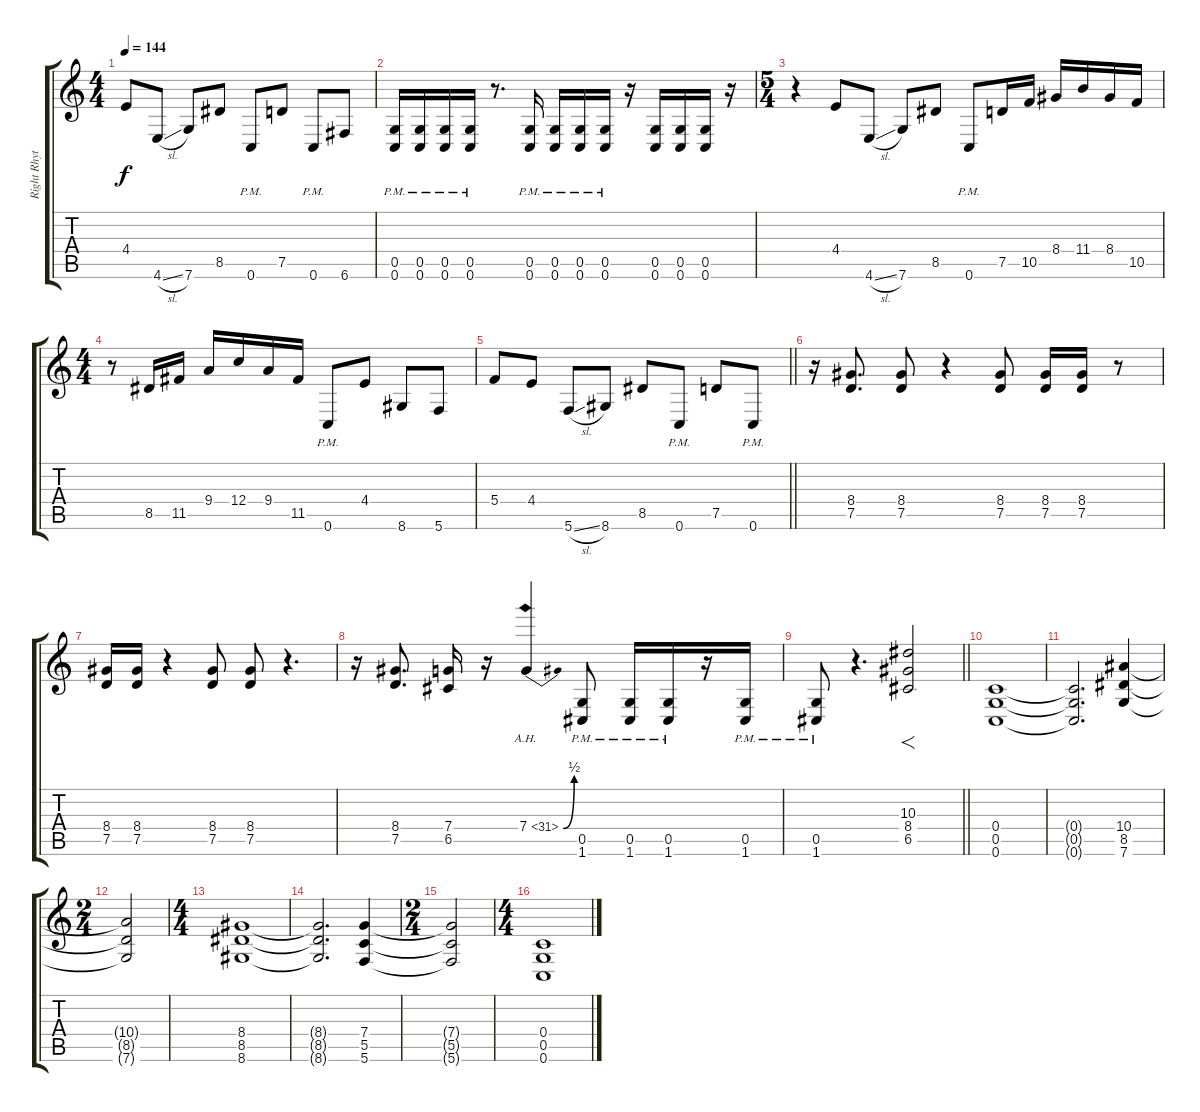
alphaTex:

\track ("Right Rhythm" "Right Rhyt") {instrument distortionguitar}
\staff {score tabs}
\tuning (D4 A3 F3 C3 G2 C2) {hide}
\ts (4 4)
\tempo 144
\clef g2
\ks c
4.4.8{dy f} 4.6{sl}.8 7.6.8 8.5.8 0.6{pm}.8 7.5.8 0.6{pm}.8 6.6.8 |
(0.5{pm} 0.6{pm}).16 (0.5{pm} 0.6{pm}).16 (0.5{pm} 0.6{pm}).16 (0.5{pm} 0.6{pm}).16 r.8{d} (0.5{pm} 0.6{pm}).16 (0.5{pm} 0.6{pm}).16 (0.5{pm} 0.6{pm}).16 (0.5{pm} 0.6{pm}).16 r.16 (0.5 0.6).16 (0.5 0.6).16 (0.5 0.6).16 r.16 |
\ts (5 4)
r.4 4.4.8 4.6{sl}.8 7.6.8 8.5.8 0.6{pm}.8 7.5.16 10.5.16 8.4.16 11.4.16 8.4.16 10.5.16 |
\ts (4 4)
r.8 8.5.16 11.5.16 9.4.16 12.4.16 9.4.16 11.5.16 0.6{pm}.8 4.4.8 8.6.8 5.6.8 |
\barLineRight lightlight
5.4.8 4.4.8 5.6{sl}.8 8.6.8 8.5.8 0.6{pm}.8 7.5.8 0.6{pm}.8 |
\section ("" "")
r.16 (8.4 7.5).8{d} (8.4 7.5).8 r.4 (8.4 7.5).8 (8.4 7.5).16 (8.4 7.5).16 r.8 |
(8.4 7.5).16 (8.4 7.5).16 r.4 (8.4 7.5).8 (8.4 7.5).8 r.4{d} |
r.16 (8.4 7.5).8{d} (7.4 6.5).16 r.16 7.4{be (bend 0 0 60 2) ah 24}.4 (0.5{pm} 1.6{pm}).8 (0.5{pm} 1.6{pm}).16 (0.5{pm} 1.6{pm}).16 r.16 (0.5{pm} 1.6{pm}).16 |
\barLineRight lightlight
(0.5{pm} 1.6{pm}).8 r.4{d} (10.3 8.4 6.5).2{f} |
\section ("" "")
(0.4 0.5 0.6).1 |
(0.4{t} 0.5{t} 0.6{t}).2{d} (10.4 8.5 7.6).4 |
\ts (2 4)
(10.4{t} 8.5{t} 7.6{t}).2 |
\ts (4 4)
(8.4 8.5 8.6).1 |
(8.4{t} 8.5{t} 8.6{t}).2{d} (7.4 5.5 5.6).4 |
\ts (2 4)
(7.4{t} 5.5{t} 5.6{t}).2 |
\ts (4 4)
(0.4 0.5 0.6).1
